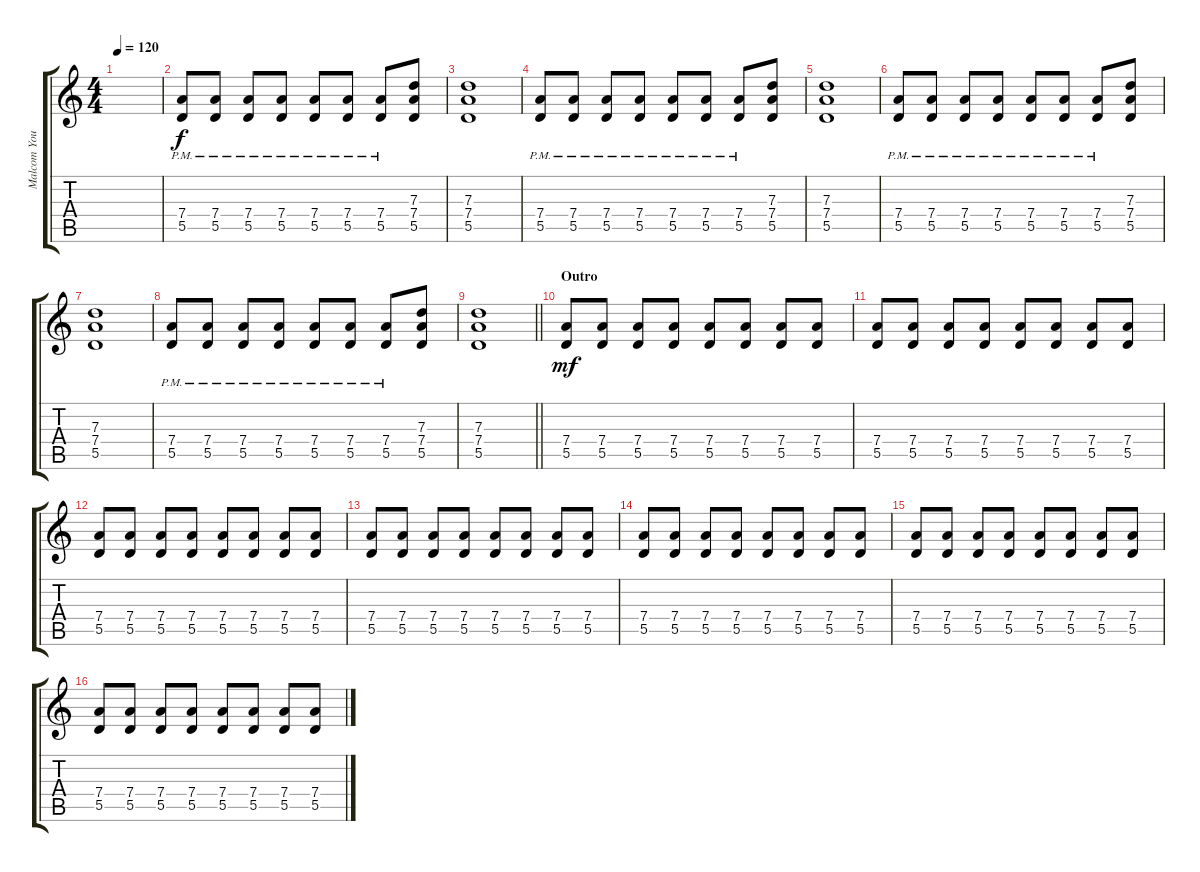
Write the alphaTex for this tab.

\track ("Malcom Young" "Malcom You") {instrument overdrivenguitar}
\staff {score tabs}
\tuning (E4 B3 G3 D3 A2 E2) {hide}
\ts (4 4)
\tempo 120
\clef g2
\ks c
|
(7.4{pm} 5.5{pm}).8 (7.4{pm} 5.5{pm}).8 (7.4{pm} 5.5{pm}).8 (7.4{pm} 5.5{pm}).8 (7.4{pm} 5.5{pm}).8 (7.4{pm} 5.5{pm}).8 (7.4{pm} 5.5{pm}).8 (7.3 7.4 5.5).8 |
(7.3 7.4 5.5).1 |
(7.4{pm} 5.5{pm}).8 (7.4{pm} 5.5{pm}).8 (7.4{pm} 5.5{pm}).8 (7.4{pm} 5.5{pm}).8 (7.4{pm} 5.5{pm}).8 (7.4{pm} 5.5{pm}).8 (7.4{pm} 5.5{pm}).8 (7.3 7.4 5.5).8 |
(7.3 7.4 5.5).1 |
(7.4{pm} 5.5{pm}).8 (7.4{pm} 5.5{pm}).8 (7.4{pm} 5.5{pm}).8 (7.4{pm} 5.5{pm}).8 (7.4{pm} 5.5{pm}).8 (7.4{pm} 5.5{pm}).8 (7.4{pm} 5.5{pm}).8 (7.3 7.4 5.5).8 |
(7.3 7.4 5.5).1 |
(7.4{pm} 5.5{pm}).8 (7.4{pm} 5.5{pm}).8 (7.4{pm} 5.5{pm}).8 (7.4{pm} 5.5{pm}).8 (7.4{pm} 5.5{pm}).8 (7.4{pm} 5.5{pm}).8 (7.4{pm} 5.5{pm}).8 (7.3 7.4 5.5).8 |
\barLineRight lightlight
(7.3 7.4 5.5).1 |
\section ("" "Outro")
(7.4 5.5).8{dy mf} (7.4 5.5).8 (7.4 5.5).8 (7.4 5.5).8 (7.4 5.5).8 (7.4 5.5).8 (7.4 5.5).8 (7.4 5.5).8 |
(7.4 5.5).8 (7.4 5.5).8 (7.4 5.5).8 (7.4 5.5).8 (7.4 5.5).8 (7.4 5.5).8 (7.4 5.5).8 (7.4 5.5).8 |
(7.4 5.5).8 (7.4 5.5).8 (7.4 5.5).8 (7.4 5.5).8 (7.4 5.5).8 (7.4 5.5).8 (7.4 5.5).8 (7.4 5.5).8 |
(7.4 5.5).8 (7.4 5.5).8 (7.4 5.5).8 (7.4 5.5).8 (7.4 5.5).8 (7.4 5.5).8 (7.4 5.5).8 (7.4 5.5).8 |
(7.4 5.5).8 (7.4 5.5).8 (7.4 5.5).8 (7.4 5.5).8 (7.4 5.5).8 (7.4 5.5).8 (7.4 5.5).8 (7.4 5.5).8 |
(7.4 5.5).8 (7.4 5.5).8 (7.4 5.5).8 (7.4 5.5).8 (7.4 5.5).8 (7.4 5.5).8 (7.4 5.5).8 (7.4 5.5).8 |
(7.4 5.5).8 (7.4 5.5).8 (7.4 5.5).8 (7.4 5.5).8 (7.4 5.5).8 (7.4 5.5).8 (7.4 5.5).8 (7.4 5.5).8
